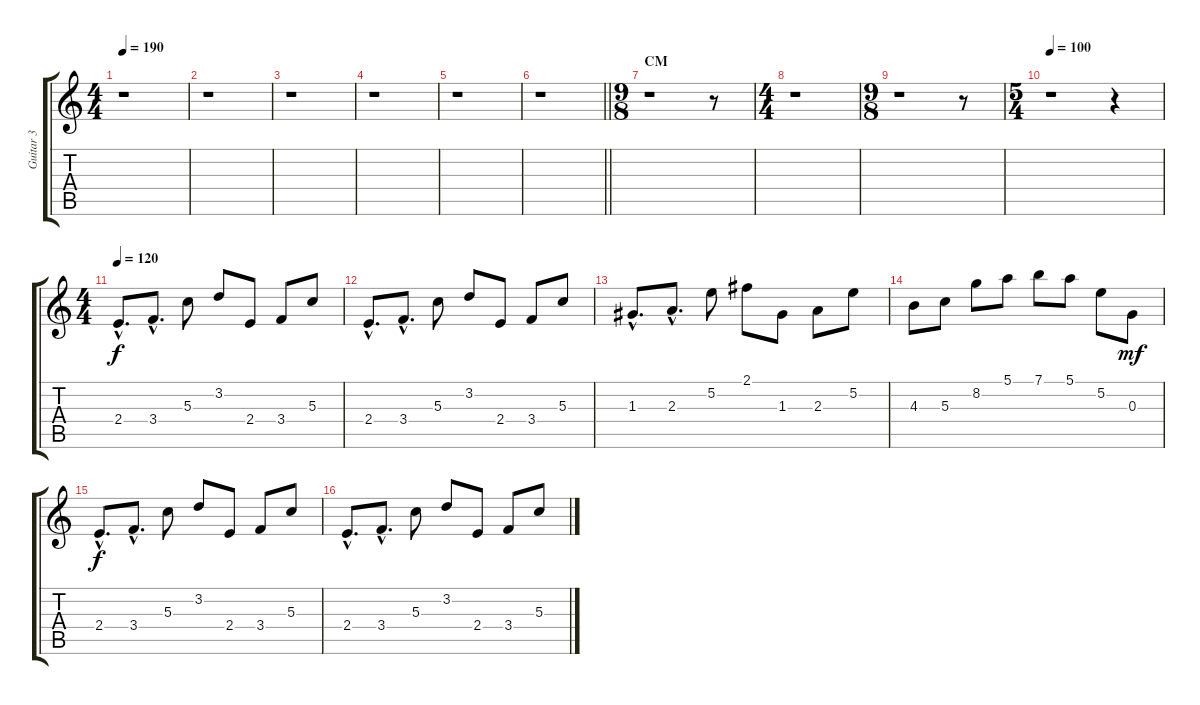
\track ("Guitar 3" "Guitar 3") {instrument acousticguitarsteel}
\staff {score tabs}
\tuning (E4 B3 G3 D3 A2 E2) {hide}
\ts (4 4)
\tempo 190
\clef g2
\ks c
r.1{dy p} |
r.1 |
r.1 |
r.1 |
r.1 |
\barLineRight lightlight
r.1 |
\ts (9 8)
\section ("" "CM")
r.1 r.8 |
\ts (4 4)
r.1 |
\ts (9 8)
r.1 r.8 |
\ts (5 4)
\tempo 100
r.1 r.4 |
\ts (4 4)
\tempo 120
2.4{hac}.8{d dy f} 3.4{hac}.8{d} 5.3.8 3.2.8 2.4.8 3.4.8 5.3.8 |
2.4{hac}.8{d} 3.4{hac}.8{d} 5.3.8 3.2.8 2.4.8 3.4.8 5.3.8 |
1.3{hac}.8{d} 2.3{hac}.8{d} 5.2.8 2.1.8 1.3.8 2.3.8 5.2.8 |
4.3.8 5.3.8 8.2.8 5.1.8 7.1.8 5.1.8 5.2.8 0.3.8{dy mf} |
2.4{hac}.8{d dy f} 3.4{hac}.8{d} 5.3.8 3.2.8 2.4.8 3.4.8 5.3.8 |
2.4{hac}.8{d} 3.4{hac}.8{d} 5.3.8 3.2.8 2.4.8 3.4.8 5.3.8
